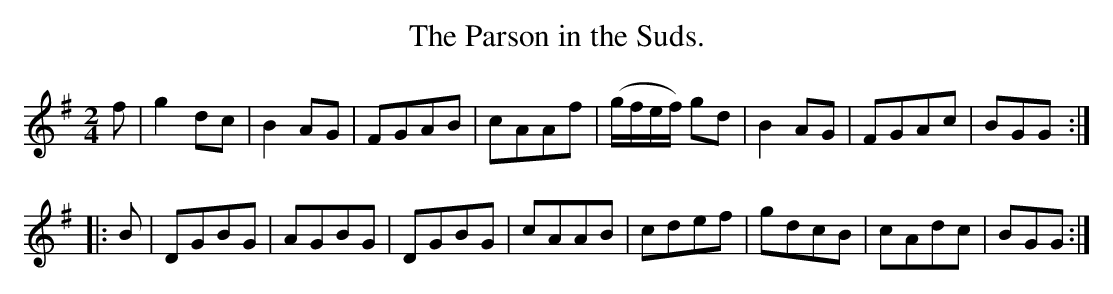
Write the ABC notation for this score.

X:1
T:The Parson in the Suds.
M:2/4
L:1/8
K:G
f|g2dc|B2AG|FGAB|cAAf|(g/f/e/f/) gd|B2AG|FGAc|BGG::
B|DGBG|AGBG|DGBG|cAAB| cdef        |gdcB|cAdc|BGG:|
